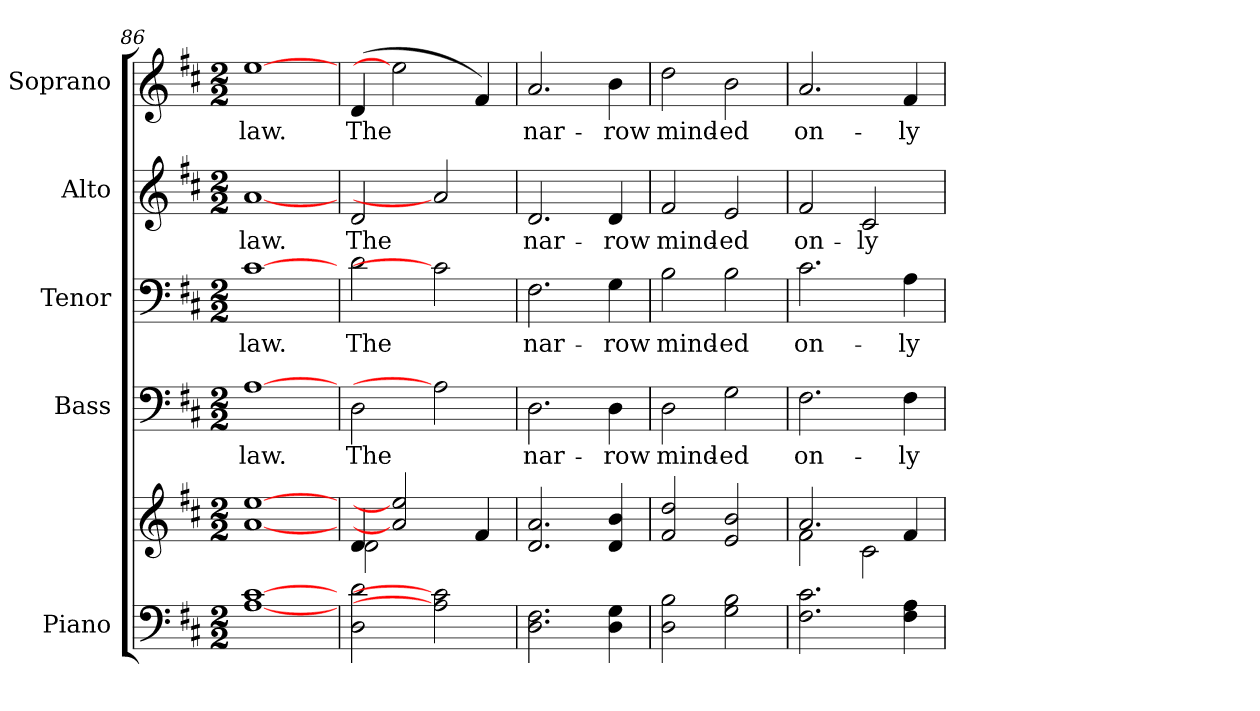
**kern	**kern	**kern	**text	**kern	**text	**kern	**text	**kern	**text
*part5	*part5	*part4	*part4	*part3	*part3	*part2	*part2	*part1	*part1
*staff6	*staff5	*staff4	*staff4	*staff3	*staff3	*staff2	*staff2	*staff1	*staff1
*I"Piano	*	*I"Bass	*	*I"Tenor	*	*I"Alto	*	*I"Soprano	*
*I'Pno.	*	*I'B.	*	*I'T.	*	*I'A.	*	*I'S.	*
*clefF4	*clefG2	*clefF4	*	*clefF4	*	*clefG2	*	*clefG2	*
*k[f#c#]	*k[f#c#]	*k[f#c#]	*	*k[f#c#]	*	*k[f#c#]	*	*k[f#c#]	*
*D:	*D:	*D:	*	*D:	*	*D:	*	*D:	*
*M2/2	*M2/2	*M2/2	*	*M2/2	*	*M2/2	*	*M2/2	*
=86	=86	=86	=86	=86	=86	=86	=86	=86	=86
!	!	!	!LO:LY:b:color=#000000	!	!	!	!	!	!
!	!	!	!	!	!LO:LY:b:color=#000000	!	!	!	!
!	!	!	!	!	!	!	!LO:LY:b:color=#000000	!	!
!	!	!	!	!	!	!	!	!	!LO:LY:b:color=#000000
[1Ai [1c#i	[1ai [1eei	[1Ai	law.	[1c#i	law.	[1ai	law.	[1eei	law.
=87	=87	=87	=87	=87	=87	=87	=87	=87	=87
*	*^	*	*	*	*	*	*	*	*
!	!	!	!	!LO:LY:b:color=#000000	!	!	!	!	!	!
!	!	!	!	!	!	!LO:LY:b:color=#000000	!	!	!	!
!	!	!	!	!	!	!	!	!LO:LY:b:color=#000000	!	!
!	!	!	!	!	!	!	!	!	!	!LO:LY:b:color=#000000
2Di\ 2di	4di/	2di\	2Di\	The	2di\	The	2di/	The	(4di/	The
.	2ai] 2eei]	.	.	.	.	.	.	.	2eei]	.
2Ai] 2c#i]	.	2ryy	2Ai]	.	2c#i]	.	2ai]	.	.	.
.	4f#i/	.	.	.	.	.	.	.	4f#i/)	.
*	*v	*v	*	*	*	*	*	*	*	*
=88	=88	=88	=88	=88	=88	=88	=88	=88	=88
!	!	!	!LO:LY:b:color=#000000	!	!	!	!	!	!
!	!	!	!	!	!LO:LY:b:color=#000000	!	!	!	!
!	!	!	!	!	!	!	!LO:LY:b:color=#000000	!	!
!	!	!	!	!	!	!	!	!	!LO:LY:b:color=#000000
2.Di\ 2.F#i	2.di/ 2.ai	2.Di\	nar-	2.F#i\	nar-	2.di/	nar-	2.ai/	nar-
!	!	!	!LO:LY:b:color=#000000	!	!	!	!	!	!
!	!	!	!	!	!LO:LY:b:color=#000000	!	!	!	!
!	!	!	!	!	!	!	!LO:LY:b:color=#000000	!	!
!	!	!	!	!	!	!	!	!	!LO:LY:b:color=#000000
4Di\ 4Gi	4di/ 4bi	4Di\	-row	4Gi\	-row	4di/	-row	4bi\	-row
=89	=89	=89	=89	=89	=89	=89	=89	=89	=89
!	!	!	!LO:LY:b:color=#000000	!	!	!	!	!	!
!	!	!	!	!	!LO:LY:b:color=#000000	!	!	!	!
!	!	!	!	!	!	!	!LO:LY:b:color=#000000	!	!
!	!	!	!	!	!	!	!	!	!LO:LY:b:color=#000000
2Di\ 2Bi	2f#i/ 2ddi	2Di\	mind-	2Bi\	mind-	2f#i/	mind-	2ddi\	mind-
!	!	!	!LO:LY:b:color=#000000	!	!	!	!	!	!
!	!	!	!	!	!LO:LY:b:color=#000000	!	!	!	!
!	!	!	!	!	!	!	!LO:LY:b:color=#000000	!	!
!	!	!	!	!	!	!	!	!	!LO:LY:b:color=#000000
2Gi\ 2Bi	2ei/ 2bi	2Gi\	-ed	2Bi\	-ed	2ei/	-ed	2bi\	-ed
!!LO:PB:g=z
=90	=90	=90	=90	=90	=90	=90	=90	=90	=90
*	*^	*	*	*	*	*	*	*	*
!	!	!	!	!LO:LY:b:color=#000000	!	!	!	!	!	!
!	!	!	!	!	!	!LO:LY:b:color=#000000	!	!	!	!
!	!	!	!	!	!	!	!	!LO:LY:b:color=#000000	!	!
!	!	!	!	!	!	!	!	!	!	!LO:LY:b:color=#000000
2.F#i\ 2.c#i	2.ai/	2f#i\	2.F#i\	on-	2.c#i\	on-	2f#i/	on-	2.ai/	on-
!	!	!	!	!	!	!	!	!LO:LY:b:color=#000000	!	!
.	.	2c#i\	.	.	.	.	2c#i/	-ly	.	.
!	!	!	!	!LO:LY:b:color=#000000	!	!	!	!	!	!
!	!	!	!	!	!	!LO:LY:b:color=#000000	!	!	!	!
!	!	!	!	!	!	!	!	!	!	!LO:LY:b:color=#000000
4F#i\ 4Ai	4f#i/	.	4F#i\	-ly	4Ai\	-ly	.	.	4f#i/	-ly
*	*v	*v	*	*	*	*	*	*	*	*
=	=	=	=	=	=	=	=	=	=
*-	*-	*-	*-	*-	*-	*-	*-	*-	*-
